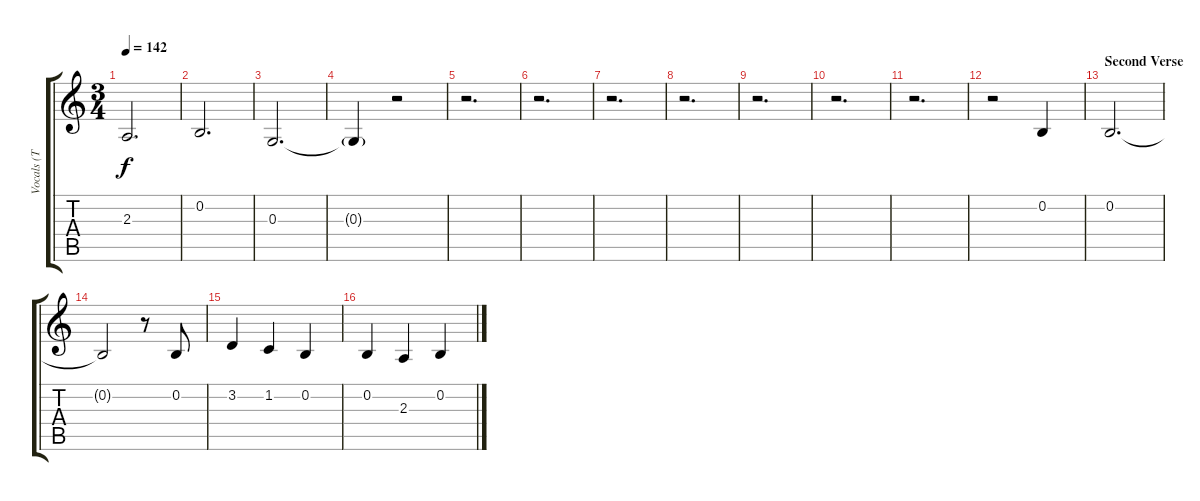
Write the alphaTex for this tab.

\track ("Vocals (T Swizzle)" "Vocals (T ") {instrument flute}
\staff {score tabs}
\tuning (E4 B3 G3 D3 A2 E2) {hide}
\ts (3 4)
\tempo 142
\clef g2
\ks c
2.3.2{d dy f} |
0.2.2{d} |
0.3.2{d} |
0.3{g t}.4 r.2 |
r.2{d} |
r.2{d} |
r.2{d} |
r.2{d} |
r.2{d} |
r.2{d} |
r.2{d} |
r.2 0.2.4 |
\section ("" "Second Verse")
0.2.2{d} |
0.2{t}.2 r.8 0.2.8 |
3.2.4 1.2.4 0.2.4 |
0.2.4 2.3.4 0.2.4
